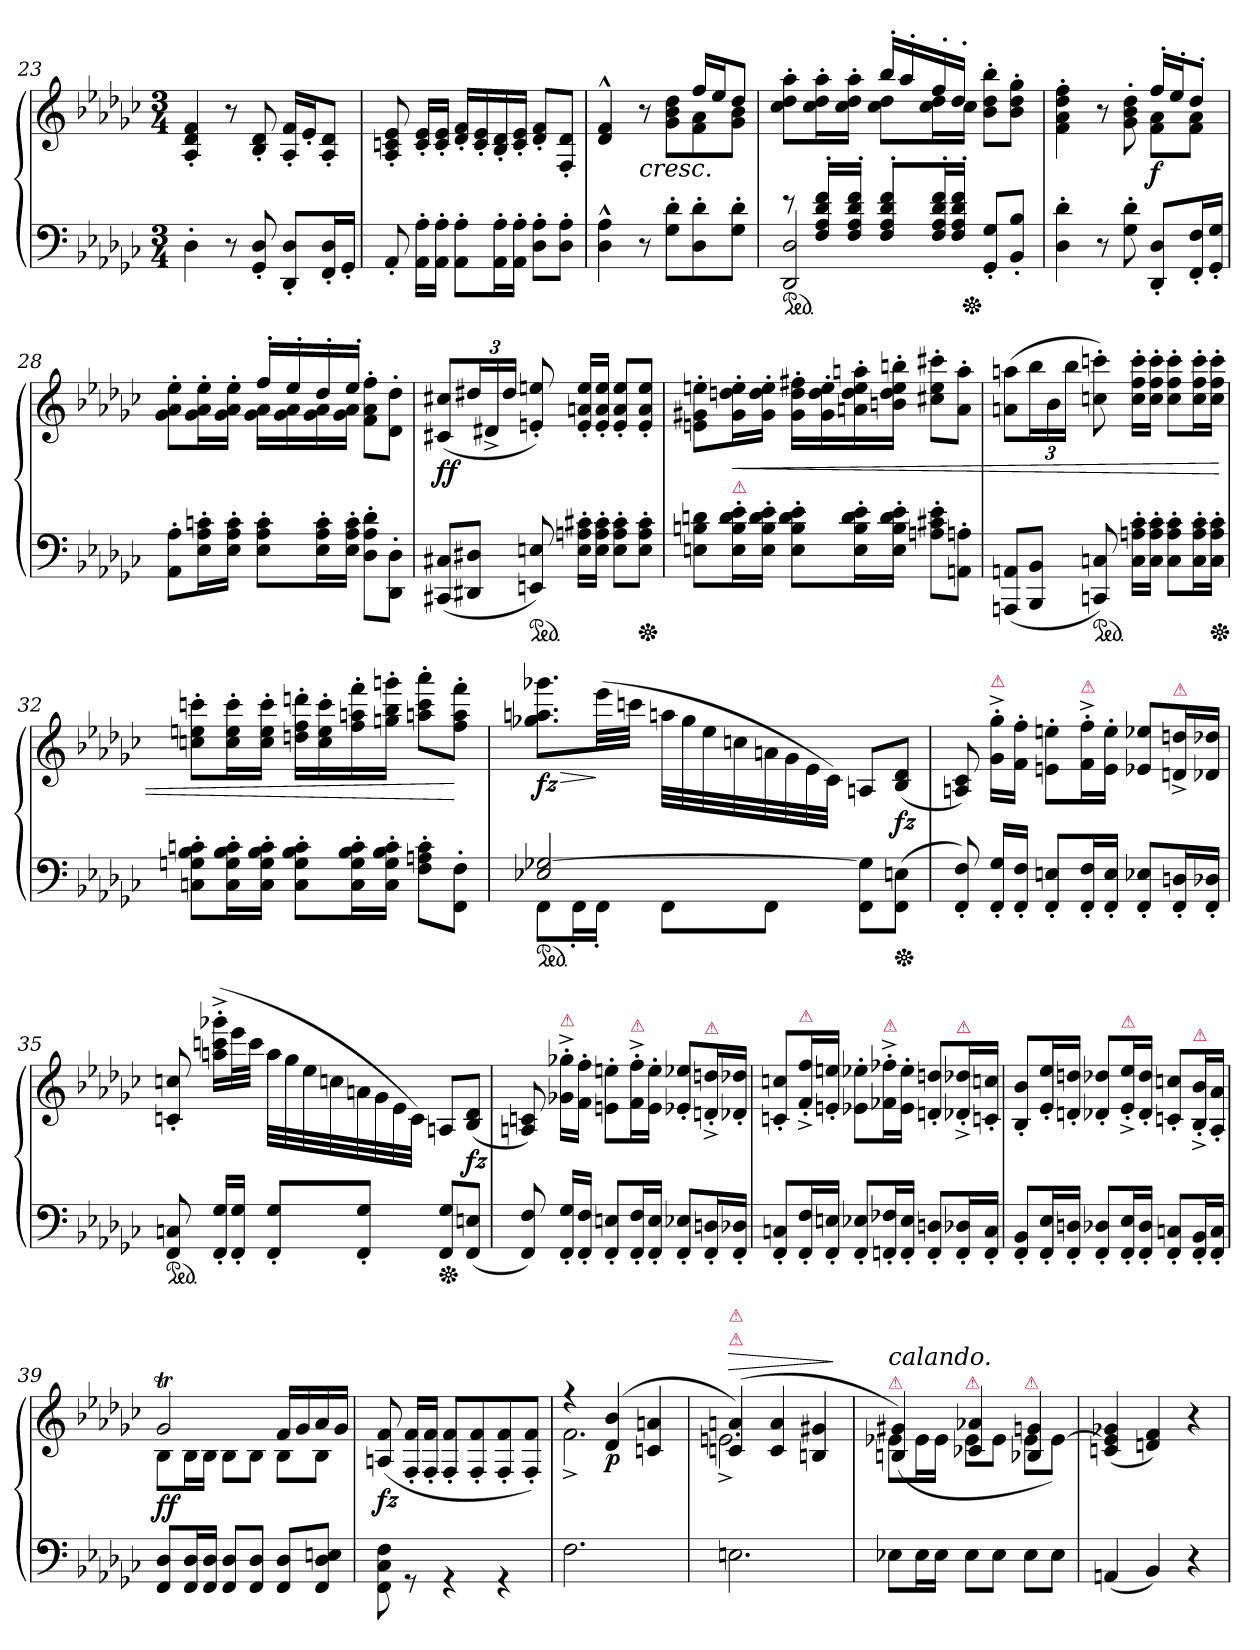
**kern	**kern	**dynam
*part1	*part1	*part1
*staff2	*staff1	*staff1/2
*clefF4	*clefG2	*
*k[b-e-a-d-g-c-]	*k[b-e-a-d-g-c-]	*
*e-:	*e-:	*
*M3/4	*M3/4	*
=23	=23	=23
4D-'	4A-' 4d-' 4f'	.
8r	8r	.
8GG-' 8D-'	8B-' 8d-'	.
8DD-' 8D-'L	16A-' 16f'LL	.
.	16e-'J	.
16FF' 16D-'L	8A-' 8d-'J	.
16GG-'JJ	.	.
=24	=24	=24
8AA-'	8A-' 8cn' 8e-'	.
16AA-' 16A-'LL	16c' 16e-'LL	.
16AA-' 16A-'JJ	16c' 16e-'JJ	.
8AA-' 8A-'L	16d-' 16f'LL	.
.	16c' 16e-'	.
16AA-' 16A-'L	16B-' 16d-'	.
16AA-' 16A-'JJ	16c' 16e-'JJ	.
8D-' 8A-'L	8d-' 8f'L	.
8D-' 8A-'J	8F' 8d-'J	.
=25	=25	=25
*	*^	*
4D-^^> 4A-^^>	2ryy	4d-^^>/ 4f^^>/	.
!	!	!LO:TX:b:i:t=cresc.	!
8r	.	8r	.
8G-' 8d-'L	.	8g- 8b- 8dd-L	.
8D-' 8d-'	16ffLL	8f 8a-	.
.	16ee-J	.	.
8G-' 8d-'J	8dd-J	8g- 8b-J	.
=26	=26	=26	=26
*^	*	*	*
*ped	*	*	*	*
*	*	*	*^	*
8re	2DD-/ 2D-/	4ryy	8cc-' 8dd-' 8aa-'L	4...ryy	.
16F'< 16A-'< 16d-'< 16f'<LL	.	.	16cc-' 16dd-' 16aa-'L	.	.
16F'< 16A-'< 16d-'< 16f'<JJ	.	.	16cc-' 16dd-' 16aa-'JJ	.	.
8F'< 8A-'< 8d-'< 8f'<L	.	16bb-'LL	8cc- 8dd-L	.	.
.	.	16aa-'>	.	.	.
16F'< 16A-'< 16d-'< 16f'<L	.	16ff'	16cc- 16dd-L	.	.
16F'< 16A-'< 16d-'< 16f'<JJ	.	16dd-'JJ	16cc-JJ	.	.
*Xped	*	*	*	*	*
.	.	.	.	4ryy	.
4ryy	8GG-'/ 8G-'/L	4ryy	8b-' 8dd-' 8bb-'L	.	.
.	8BB-' 8B-'J	.	8b-' 8dd-' 8gg-'J	.	.
.	.	.	.	32ryy	.
*v	*v	*	*	*	*
*	*	*v	*v	*
=27	=27	=27	=27
4D-' 4d-'	2ryy	4f' 4a-' 4dd-' 4ff'	.
8r	.	8r	.
8G-' 8d-'	.	8g-' 8b-' 8dd-'	.
!	!	!	!LO:DY:b
8DD-' 8D-'L	16ff'LL	8f 8a-L	f
.	16ee-'J	.	.
16FF' 16F'L	8dd-'J	8f 8a-J	.
16GG-' 16G-'JJ	.	.	.
=28	=28	=28	=28
8AA-' 8A-'L	4ryy	8g-' 8a-' 8ee-'L	.
16E-' 16A-' 16cn'L	.	16g-' 16a-' 16ee-'L	.
16E-' 16A-' 16c'JJ	.	16g-' 16a-' 16ee-'JJ	.
8E-' 8A-' 8c'L	16ff'LL	16g- 16a-LL	.
.	16ee-'	16g- 16a-	.
16E-' 16A-' 16c'L	16dd-'	16g- 16a-	.
16E-' 16A-' 16c'JJ	16ee-'JJ	16g- 16a-JJ	.
8D-' 8A-' 8d-'L	8f'\ 8a-'\ 8ff'\L	4ryy	.
8DD-' 8D-'J	8d-'\ 8dd-'\J	.	.
*	*v	*v	*
=29	=29	=29
!	!	!LO:DY:b
(<8CC#X 8C#XL	(<8c#X 8cc#XL	ff
8DD#X 8D#XJ	24dd#XL	.
.	24d#X^<	.
.	24dd#JJ	.
*ped	*	*
8EEn 8En)	8en' 8een')	.
16E' 16An' 16c#X'LL	16e' 16an' 16ee'LL	.
16E' 16A' 16c#'JJ	16e' 16a' 16ee'JJ	.
8E' 8A' 8c#'L	8e' 8a' 8ee'L	.
*Xped	*	*
8E' 8A' 8c#'J	8e' 8a' 8ee'J	.
=30	=30	=30
8En 8Bn 8dnL	8en'\ 8g#X'\ 8een'\L	.
!	!LO:TX:b:i:color=crimson:t=⚠	!
!	!	!LO:HP:b
16E' 16B' 16d' 16e-'L	16g#' 16ddn' 16ee'L	<
16E' 16B' 16d' 16e-'JJ	16g#' 16dd' 16ee'JJ	.
8E' 8B' 8d' 8e-'L	16g#' 16dd' 16ff#X'LL	.
.	16g#' 16dd' 16ee'	.
16E' 16B' 16d' 16e-'L	16an' 16dd' 16ee' 16aan'	.
16E' 16B' 16d' 16e-'JJ	16bn' 16dd' 16ee' 16bbn'JJ	.
8An' 8c#X' 8e-'L	8cc#X' 8ee' 8ccc#X'L	.
8AAn' 8An'J	8a' 8aa'J	.
=31	=31	=31
(<8AAAn 8AAnL	(>8an 8aanL	.
8BBB- 8BB-J	24bb-L	.
.	24b-	.
.	24bb-JJ	.
*ped	*	*
8CCn 8Cn)	8ccn' 8cccn')	.
16C' 16An' 16c-'LL	16cc' 16ff' 16ccc'LL	.
16C' 16A' 16c-'JJ	16cc' 16ff' 16ccc'JJ	.
8C' 8A' 8c-'L	8cc' 8ff' 8ccc'L	.
16C' 16A' 16c-'L	16cc' 16ff' 16ccc'L	.
*Xped	*	*
16C' 16A' 16c-'JJ	16cc' 16ff' 16ccc'JJ	.
=32	=32	=32
8Cn' 8Gn' 8B-' 8cn'L	8ccn' 8een' 8cccn'L	.
16C' 16G' 16B-' 16c'L	16cc' 16ee' 16ccc'L	.
16C' 16G' 16B-' 16c'JJ	16cc' 16ee' 16ccc'JJ	.
8C' 8G' 8B-' 8c'L	16ddn' 16ff' 16dddn'LL	.
.	16cc' 16ee' 16ccc'	.
16C' 16G' 16B-' 16c'L	16ff' 16aan' 16fff'	.
16C' 16G' 16B-' 16c'JJ	16ggn' 16bb-' 16gggn'JJ	.
8F' 8An' 8c'L	8aan' 8ccc' 8aaa-'L	.
8FF' 8F'J	8ff' 8aa' 8fff'J	[
=33	=33	=33
*^	*	*
!	!	!	!LO:HP:b
!	!	!	!LO:DY:n=1:b
*ped	*	*	*
2E-X [2G-X	8FFL	8.gg-X 8.aan 8.ggg-XL	> fz
.	16FF'>L	.	.
.	16FF'>JJ	(>32eee-LL	]
.	.	32cccnJJJ	.
.	8FFL	32aanLLL	.
.	.	32gg-	.
.	.	32ee-	.
.	.	32ccn	.
.	8FFJ	32an	.
.	.	32g-	.
.	.	32e-	.
.	.	32c-JJJ)	.
4ryy	8FF\ 8G-]\L	8AnL	.
!	!	!	!LO:DY:n=2:b
*Xped	*	*	*
.	(>8FF\ 8En\J	(>8B- 8d-J	fz
*v	*v	*	*
=34	=34	=34
8FF'< 8F'<)	8An 8c-)	.
!	!LO:TX:a:color=crimson:t=⚠	!
16FF' 16G-'LL	16g-'^< 16gg-'^<LL	.
16FF' 16F'JJ	16f' 16ff'JJ	.
8FF' 8En'L	8en'\ 8een'\L	.
!	!LO:TX:a:color=crimson:t=⚠	!
16FF' 16F'L	16f'^<\ 16ff'^<\L	.
16FF' 16E'JJ	16e'\ 16ee'\JJ	.
8FF' 8E-X'L	8e-X/ 8ee-X/L	.
!	!LO:TX:a:color=crimson:t=⚠	!
16FF' 16Dn'L	16dn^</ 16ddn^</L	.
16FF' 16D-X'JJ	16d-X/ 16dd-X/JJ	.
=35	=35	=35
*ped	*	*
8FF 8Cn	8cn' 8ccn'	.
16FF' 16G-'LL	(>16aan'>^< 16cccn'>^< 16ggg-X'>^<LL	.
16FF' 16G-'JJ	32eee-L	.
.	32cccJJJ	.
8FF' 8G-'L	32aa\LLL	.
.	32gg-\	.
.	32ee-\	.
.	32ccn\	.
8FF' 8G-'J	32an\	.
.	32g-\	.
.	32e-\	.
.	32c\JJJ)	.
*Xped	*	*
8FF 8G-L	8AnL	.
!	!	!LO:DY:b
(<8FF 8EnJ	(<8B- 8d-J	fz
=36	=36	=36
8FF 8F)	8An 8cn)	.
!	!LO:TX:a:color=crimson:t=⚠	!
16FF' 16G-'LL	16g-X'^< 16gg-X'^<LL	.
16FF' 16F'JJ	16f' 16ff'JJ	.
8FF' 8En'L	8en'\ 8een'\L	.
!	!LO:TX:a:color=crimson:t=⚠	!
16FF' 16F'L	16f'^<\ 16ff'^<\L	.
16FF' 16E'JJ	16e'\ 16ee'\JJ	.
8FF' 8E-X'L	8e-X'/ 8ee-X'/L	.
!	!LO:TX:a:color=crimson:t=⚠	!
16FF' 16Dn'L	16dn'^</ 16ddn'^</L	.
16FF' 16D-X'JJ	16d-X'/ 16dd-X'/JJ	.
=37	=37	=37
8FF' 8Cn'L	8cn' 8ccn'L	.
!	!LO:TX:a:color=crimson:t=⚠	!
16FF' 16F'L	16f'^< 16ff'^<L	.
16FF' 16En'JJ	16en' 16een'JJ	.
8FF' 8E-X'L	8e-X' 8ee-X'L	.
!	!LO:TX:a:color=crimson:t=⚠	!
16FFn' 16F-X'L	16f-X'^< 16ff-X'^<L	.
16FF' 16E-'JJ	16e-' 16ee-'JJ	.
8FF' 8Dn'L	8dn' 8ddn'L	.
!	!LO:TX:a:color=crimson:t=⚠	!
16FF' 16D-X'L	16d-X'^< 16dd-X'^<L	.
16FF' 16C'JJ	16cn' 16ccn'JJ	.
=38	=38	=38
8FF' 8BB-'L	8B-' 8b-'L	.
16FF' 16E-'L	16e-' 16ee-'L	.
16FF' 16Dn'JJ	16dn' 16ddn'JJ	.
8FF' 8D-X'L	8d-X' 8dd-X'L	.
!	!LO:TX:a:color=crimson:t=⚠	!
16FF' 16E-'L	16e-'^< 16ee-'^<L	.
16FF' 16D-'JJ	16d-' 16dd-'JJ	.
8FF' 8Cn'L	8cn' 8ccn'L	.
!	!LO:TX:a:color=crimson:t=⚠	!
16FF' 16BB-'L	16B-'^< 16b-'^<L	.
16FF' 16C'JJ	16A-' 16a-'JJ	.
=39	=39	=39
*	*^	*
!	!	!	!LO:DY:b
8FF 8D-L	2g-T	8B-L	ff
16FF 16D-L	.	16B-L	.
16FF 16D-JJ	.	16B-JJ	.
8FF 8D-L	.	8B-L	.
8FF 8D-J	.	8B-J	.
8FF 8D-L	16fLL	8B-L	.
.	16g-	.	.
8FF 8D- 8EnJ	16a-	8B-J	.
.	16g-JJ	.	.
*	*v	*v	*
=40	=40	=40
!	!	!LO:DY:b
8FF\ 8C-\ 8F\	(>8An/ 8f/	fz
8rGG	16F'>/ 16f'>/LL	.
.	16F'>/ 16f'>/JJ	.
4rGG	8F'>/ 8f'>/L	.
.	8F'>/ 8f'>/	.
4rGG	8F'>/ 8f'>/	.
.	8F'>/ 8f'>/J)	.
=41	=41	=41
*	*^	*
2.F	4rff	2.f^<	.
!	!	!	!LO:DY:b
.	(>4d- 4b-	.	p
.	4cn 4an	.	.
=42	=42	=42	=42
!	!LO:TX:a:i:color=crimson:t=⚠	!	!
!	!LO:TX:a:color=crimson:t=⚠	!	!
!	!	!	!LO:HP:a
2.En	(>4cn 4an)	2.en^<	>
.	4c 4a	.	.
.	4Bn 4g#X	.	.
*	*v	*v	*
.	.	]
=43	=43	=43
*	*^	*
!	!LO:TX:a:color=crimson:t=⚠	!	!
!	!LO:TX:a:i:t=calando.	!	!
8E-XL	8e-X\L	(>4Bn/ 4g#X/)	.
16E-L	16e-\L	.	.
16E-JJ	16e-\JJ	.	.
!	!LO:TX:a:color=crimson:t=⚠	!	!
8E-L	8e-\L	4c-X/ 4a-X/	.
8E-J	8e-\J	.	.
!	!LO:TX:a:color=crimson:t=⚠	!	!
8E-L	8e-\L	4B-X/ 4gn/	.
8E-J	[8e-\J)	.	.
*	*v	*v	*
=44	=44	=44
(<4AAn	(>4cn 4e-] 4g-X	.
4BB-)	4dn 4f)	.
4r	4r	.
=	=	=
*-	*-	*-
